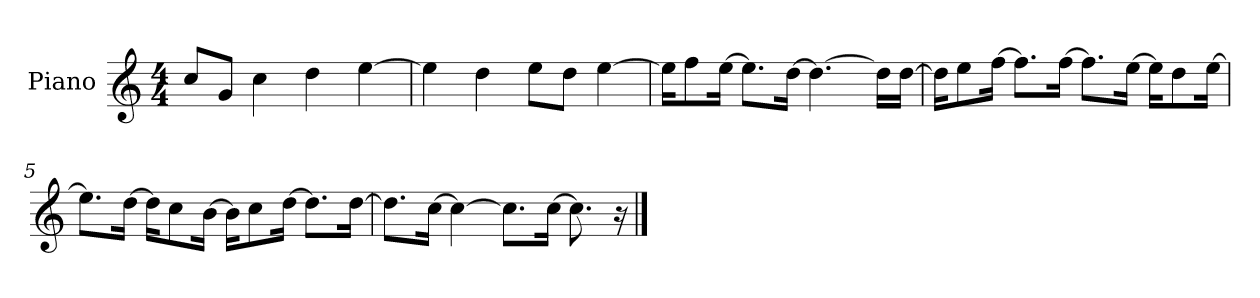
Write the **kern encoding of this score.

**kern
*part1
*staff1
*I"Piano
*I'P-no
*clefG2
*k[]
*M4/4
*MM90
=1
8cc/L
8g/J
4cc\
4dd\
[4ee\
=2
4ee\]
4dd\
8ee\L
8dd\J
[4ee\
=3
16ee\KL]
8ff\
[16ee\Jk
8.ee\L]
[16dd\Jk
4.dd\_
16dd\LL]
[16dd\JJ
=4
16dd\KL]
8ee\
[16ff\Jk
8.ff\L]
[16ff\Jk
8.ff\L]
[16ee\Jk
16ee\KL]
8dd\
[16ee\Jk
=5
8.ee\L]
[16dd\Jk
16dd\KL]
8cc\
[16b\Jk
16b\KL]
8cc\
[16dd\Jk
8.dd\L]
[16dd\Jk
!!LO:LB:g=z
=6
8.dd\L]
[16cc\Jk
4cc\_
8.cc\L]
[16cc\Jk
8.cc\]
16r
==
*-
